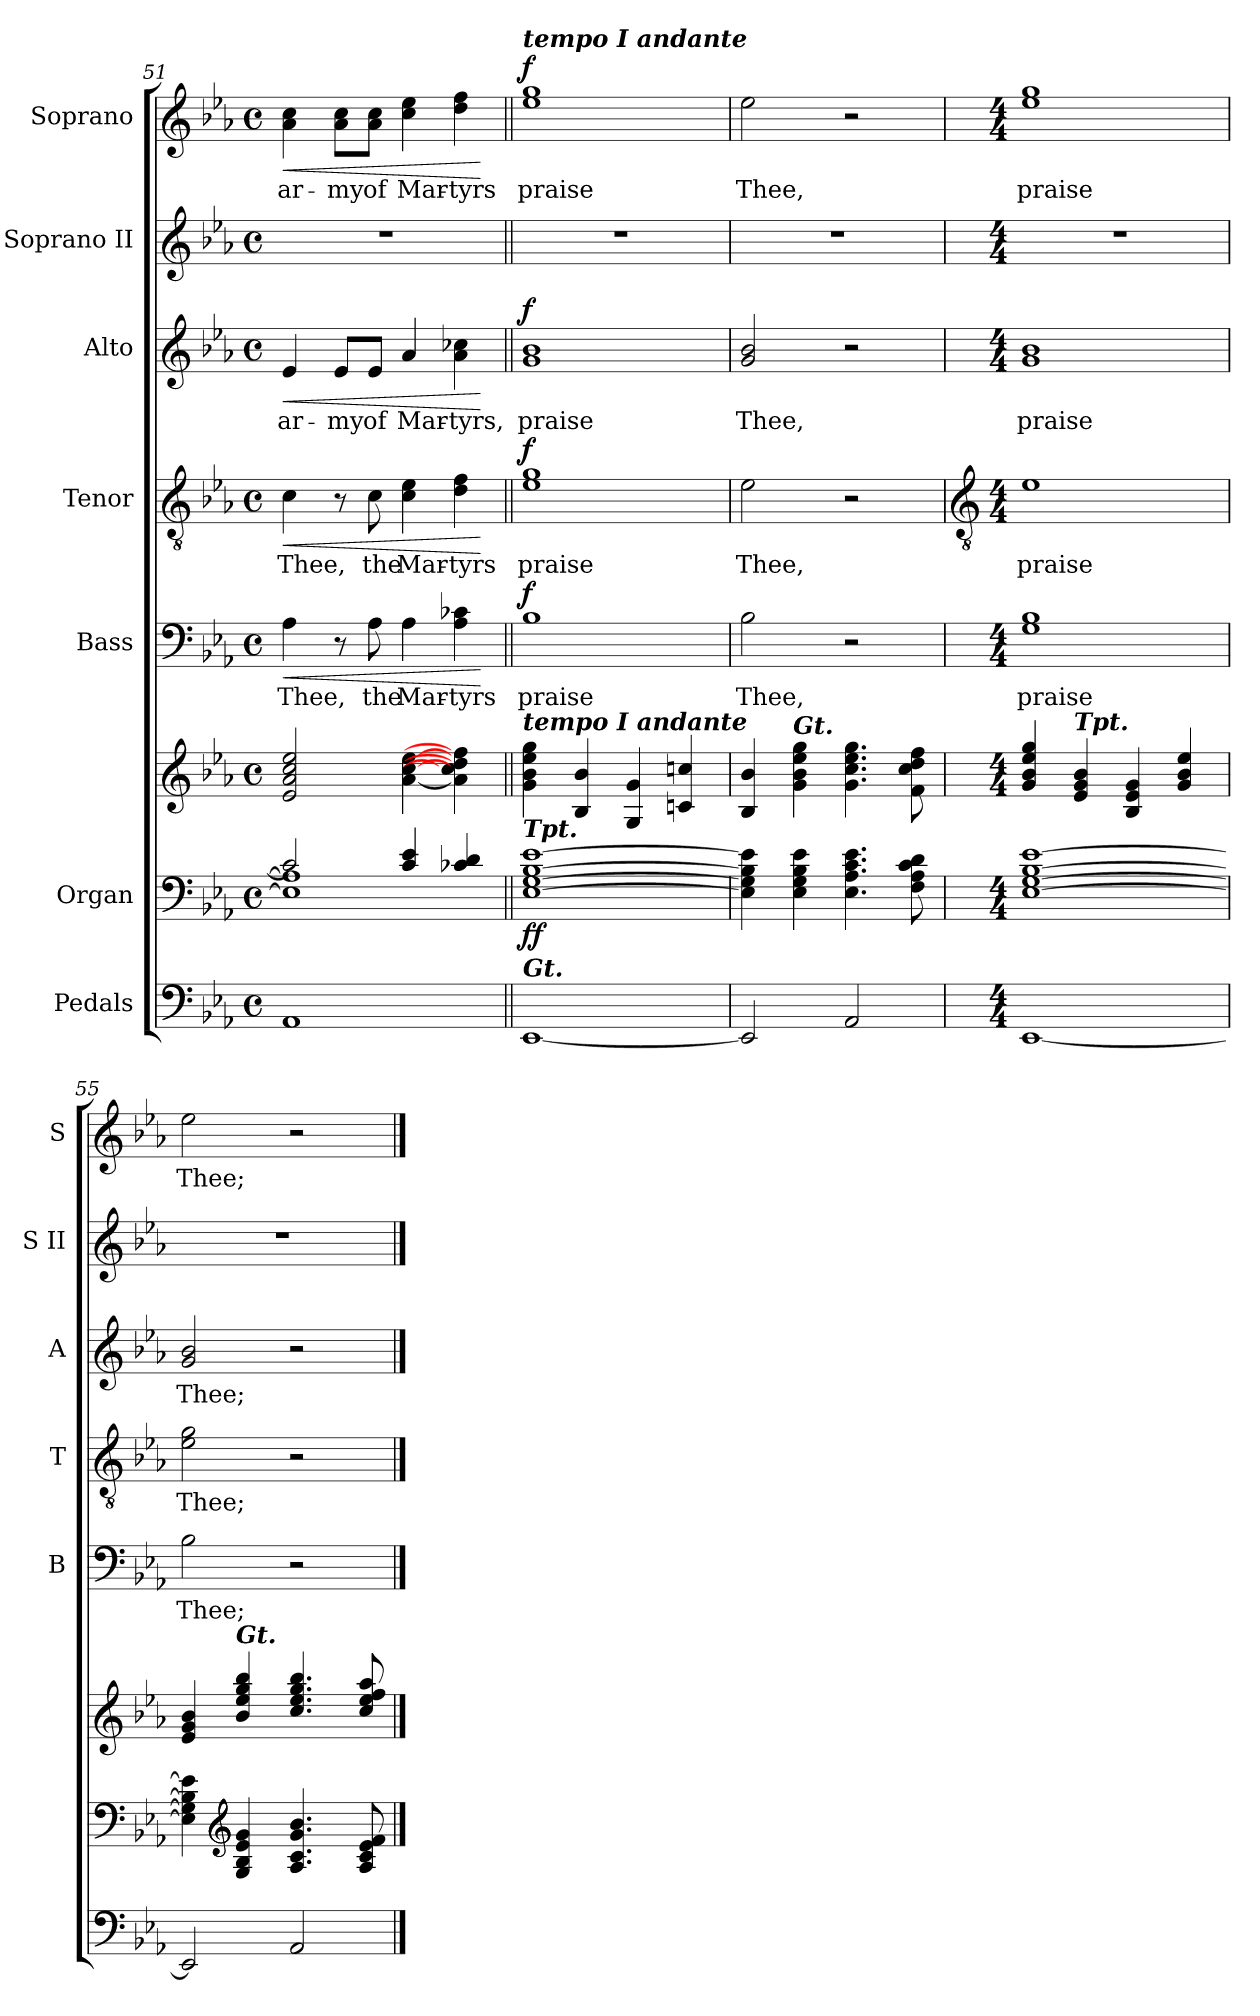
**kern	**kern	**kern	**dynam	**kern	**text	**dynam	**kern	**text	**dynam	**kern	**text	**dynam	**kern	**kern	**text	**dynam
*part7	*part6	*part6	*part6	*part5	*part5	*part5	*part4	*part4	*part4	*part3	*part3	*part3	*part2	*part1	*part1	*part1
*staff8	*staff7	*staff6	*staff6/7	*staff5	*staff5	*staff5	*staff4	*staff4	*staff4	*staff3	*staff3	*staff3	*staff2	*staff1	*staff1	*staff1
*I"Pedals	*I"Organ	*	*	*I"Bass	*	*	*I"Tenor	*	*	*I"Alto	*	*	*I"Soprano II	*I"Soprano	*	*
*	*	*	*	*I'B	*	*	*I'T	*	*	*I'A	*	*	*I'S II	*I'S	*	*
*clefF4	*clefF4	*clefG2	*	*clefF4	*	*	*clefGv2	*	*	*clefG2	*	*	*clefG2	*clefG2	*	*
*k[b-e-a-]	*k[b-e-a-]	*k[b-e-a-]	*	*k[b-e-a-]	*	*	*k[b-e-a-]	*	*	*k[b-e-a-]	*	*	*k[b-e-a-]	*k[b-e-a-]	*	*
*E-:	*E-:	*E-:	*	*E-:	*	*	*E-:	*	*	*E-:	*	*	*E-:	*E-:	*	*
*M4/4	*M4/4	*M4/4	*	*M4/4	*	*	*M4/4	*	*	*M4/4	*	*	*M4/4	*M4/4	*	*
*met(c)	*met(c)	*met(c)	*	*met(c)	*	*	*met(c)	*	*	*met(c)	*	*	*met(c)	*met(c)	*	*
=51	=51	=51	=51	=51	=51	=51	=51	=51	=51	=51	=51	=51	=51	=51	=51	=51
*	*^	*	*	*	*	*	*	*	*	*	*	*	*	*	*	*
!	!	!	!	!	!	!LO:LY:b	!LO:HP:b	!	!LO:LY:b	!LO:HP:b	!	!LO:LY:b	!LO:HP:b	!	!	!LO:LY:b	!LO:HP:b
1AA-	2c/]	1E-\] 1A-\]	2e- 2a- 2cc 2ee-	.	4A-	Thee,	<	4c	Thee,	<	4e-	ar-	<	1r	4a- 4cc	ar-	<
!	!	!	!	!	!	!	!	!	!	!	!	!LO:LY:b	!	!	!	!LO:LY:b	!
.	.	.	.	.	8r	.	.	8r	.	.	8e-/L	-my	.	.	8a-\ 8cc\L	-my	.
!	!	!	!	!	!	!LO:LY:b	!	!	!LO:LY:b	!	!	!LO:LY:b	!	!	!	!LO:LY:b	!
.	.	.	.	.	8A-	the	.	8c	the	.	8e-/J	of	.	.	8a-\ 8cc\J	of	.
!	!	!	!	!	!	!LO:LY:b	!	!	!LO:LY:b	!	!	!LO:LY:b	!	!	!	!LO:LY:b	!
.	4c/ 4e-/	.	[4a- [4cc [4ee-	.	4A-	Mar-	.	4c 4e-	Mar-	.	4a-	Mar-	.	.	4cc 4ee-	Mar-	.
!	!	!	!	!	!	!LO:LY:b	!	!	!LO:LY:b	!	!	!LO:LY:b	!	!	!	!LO:LY:b	!
.	4c-X/ 4d/	.	4a-] 4cc-] 4dd] 4ff]	.	4A- 4c-X	-tyrs	.	4d 4f	-tyrs	.	4a- 4cc-X	-tyrs,	.	.	4dd 4ff	-tyrs	.
*	*v	*v	*	*	*	*	*	*	*	*	*	*	*	*	*	*	*
.	.	.	.	.	.	[	.	.	[	.	.	[	.	.	.	[
=52||	=52||	=52||	=52||	=52||	=52||	=52||	=52||	=52||	=52||	=52||	=52||	=52||	=52||	=52||	=52||	=52||
*	*^	*	*	*	*	*	*	*	*	*	*	*	*	*	*	*
!	!	!	!	!	!	!	!	!	!	!	!	!	!	!	!LO:TX:a:Bi:t=tempo I andante	!	!
!	!	!	!LO:TX:b:Bi:t=Tpt.	!	!	!	!	!	!	!	!	!	!	!	!	!	!
!	!	!	!LO:TX:a:Bi:t=tempo I andante	!	!	!	!	!	!	!	!	!	!	!	!	!	!
!LO:TX:a:Bi:t=Gt.	!	!	!	!	!	!	!	!	!	!	!	!	!	!	!	!	!
!	!	!	!	!LO:DY:b=2	!	!LO:LY:b	!	!	!LO:LY:b	!	!	!LO:LY:b	!	!	!	!LO:LY:b	!
!	!	!	!	!LO:DY:n=1:b	!	!	!LO:DY:b	!	!	!LO:DY:b	!	!	!LO:DY:b	!	!	!	!LO:DY:b
[1EE-	[1E-\ [1G\ [1B-\ [1e-\	1ryy	4g 4b- 4ee- 4gg	f f	1B-	praise	f	1e- 1g	praise	f	1g 1b-	praise	f	1r	1ee- 1gg	praise	f
.	.	.	4B- 4b-	.	.	.	.	.	.	.	.	.	.	.	.	.	.
.	.	.	4G 4g	.	.	.	.	.	.	.	.	.	.	.	.	.	.
.	.	.	4cn 4ccn	.	.	.	.	.	.	.	.	.	.	.	.	.	.
=53	=53	=53	=53	=53	=53	=53	=53	=53	=53	=53	=53	=53	=53	=53	=53	=53	=53
!	!	!	!	!	!	!LO:LY:b	!	!	!LO:LY:b	!	!	!LO:LY:b	!	!	!	!LO:LY:b	!
2EE-]	4E-\] 4G\] 4B-\] 4e-\]	2ryy	4B- 4b-	.	2B-	Thee,	.	2e-	Thee,	.	2g 2b-	Thee,	.	1r	2ee-	Thee,	.
!	!	!	!LO:TX:a:Bi:t=Gt.	!	!	!	!	!	!	!	!	!	!	!	!	!	!
.	4E-\ 4G\ 4B-\ 4e-\	.	4g 4b- 4ee- 4gg	.	.	.	.	.	.	.	.	.	.	.	.	.	.
2AA-	4.E-\ 4.A-\ 4.c\ 4.e-\	2ryy	4.g 4.cc 4.ee- 4.gg	.	2r	.	.	2r	.	.	2r	.	.	.	2r	.	.
.	8F\ 8A-\ 8c\ 8d\	.	8f 8cc 8dd 8ff	.	.	.	.	.	.	.	.	.	.	.	.	.	.
!!LO:LB:g=z
=54	=54	=54	=54	=54	=54	=54	=54	=54	=54	=54	=54	=54	=54	=54	=54	=54	=54
*	*	*	*	*	*	*	*	*clefGv2	*	*	*	*	*	*	*	*	*
*M4/4	*M4/4	*	*M4/4	*	*M4/4	*	*	*M4/4	*	*	*M4/4	*	*	*M4/4	*M4/4	*	*
*	*	*	*^	*	*	*	*	*	*	*	*	*	*	*	*	*	*
!	!	!	!	!	!	!	!LO:LY:b	!	!	!LO:LY:b	!	!	!LO:LY:b	!	!	!	!LO:LY:b	!
[1EE-	[1E- [1G [1B- [1e-	1ryy	4g 4b- 4ee- 4gg	1ryy	.	1G 1B-	praise	.	1e-	praise	.	1g 1b-	praise	.	1r	1ee- 1gg	praise	.
!	!	!	!LO:TX:a:Bi:t=Tpt.	!	!	!	!	!	!	!	!	!	!	!	!	!	!	!
.	.	.	4e- 4g 4b-	.	.	.	.	.	.	.	.	.	.	.	.	.	.	.
.	.	.	4B- 4e- 4g	.	.	.	.	.	.	.	.	.	.	.	.	.	.	.
.	.	.	4g 4b- 4ee-	.	.	.	.	.	.	.	.	.	.	.	.	.	.	.
=55	=55	=55	=55	=55	=55	=55	=55	=55	=55	=55	=55	=55	=55	=55	=55	=55	=55	=55
!	!	!	!	!	!	!	!LO:LY:b	!	!	!LO:LY:b	!	!	!LO:LY:b	!	!	!	!LO:LY:b	!
2EE-]	4E-] 4G] 4B-] 4e-]	4ryy	4e- 4g 4b-	1ryy	.	2B-	Thee;	.	2e- 2g	Thee;	.	2g 2b-	Thee;	.	1r	2ee-	Thee;	.
*	*clefG2	*	*	*	*	*	*	*	*	*	*	*	*	*	*	*	*	*
!	!	!	!LO:TX:a:Bi:t=Gt.	!	!	!	!	!	!	!	!	!	!	!	!	!	!	!
.	4G 4B- 4e- 4g	4ryy	4b- 4ee- 4gg 4bb-	.	.	.	.	.	.	.	.	.	.	.	.	.	.	.
2AA-	4.A- 4.c 4.g 4.b-	2ryy	4.cc 4.ee- 4.gg 4.bb-	.	.	2r	.	.	2r	.	.	2r	.	.	.	2r	.	.
.	8A- 8c 8e- 8f	.	8cc 8ee- 8ff 8aa-	.	.	.	.	.	.	.	.	.	.	.	.	.	.	.
*	*v	*v	*	*	*	*	*	*	*	*	*	*	*	*	*	*	*	*
*	*	*v	*v	*	*	*	*	*	*	*	*	*	*	*	*	*	*
==	==	==	==	==	==	==	==	==	==	==	==	==	==	==	==	==
*-	*-	*-	*-	*-	*-	*-	*-	*-	*-	*-	*-	*-	*-	*-	*-	*-
